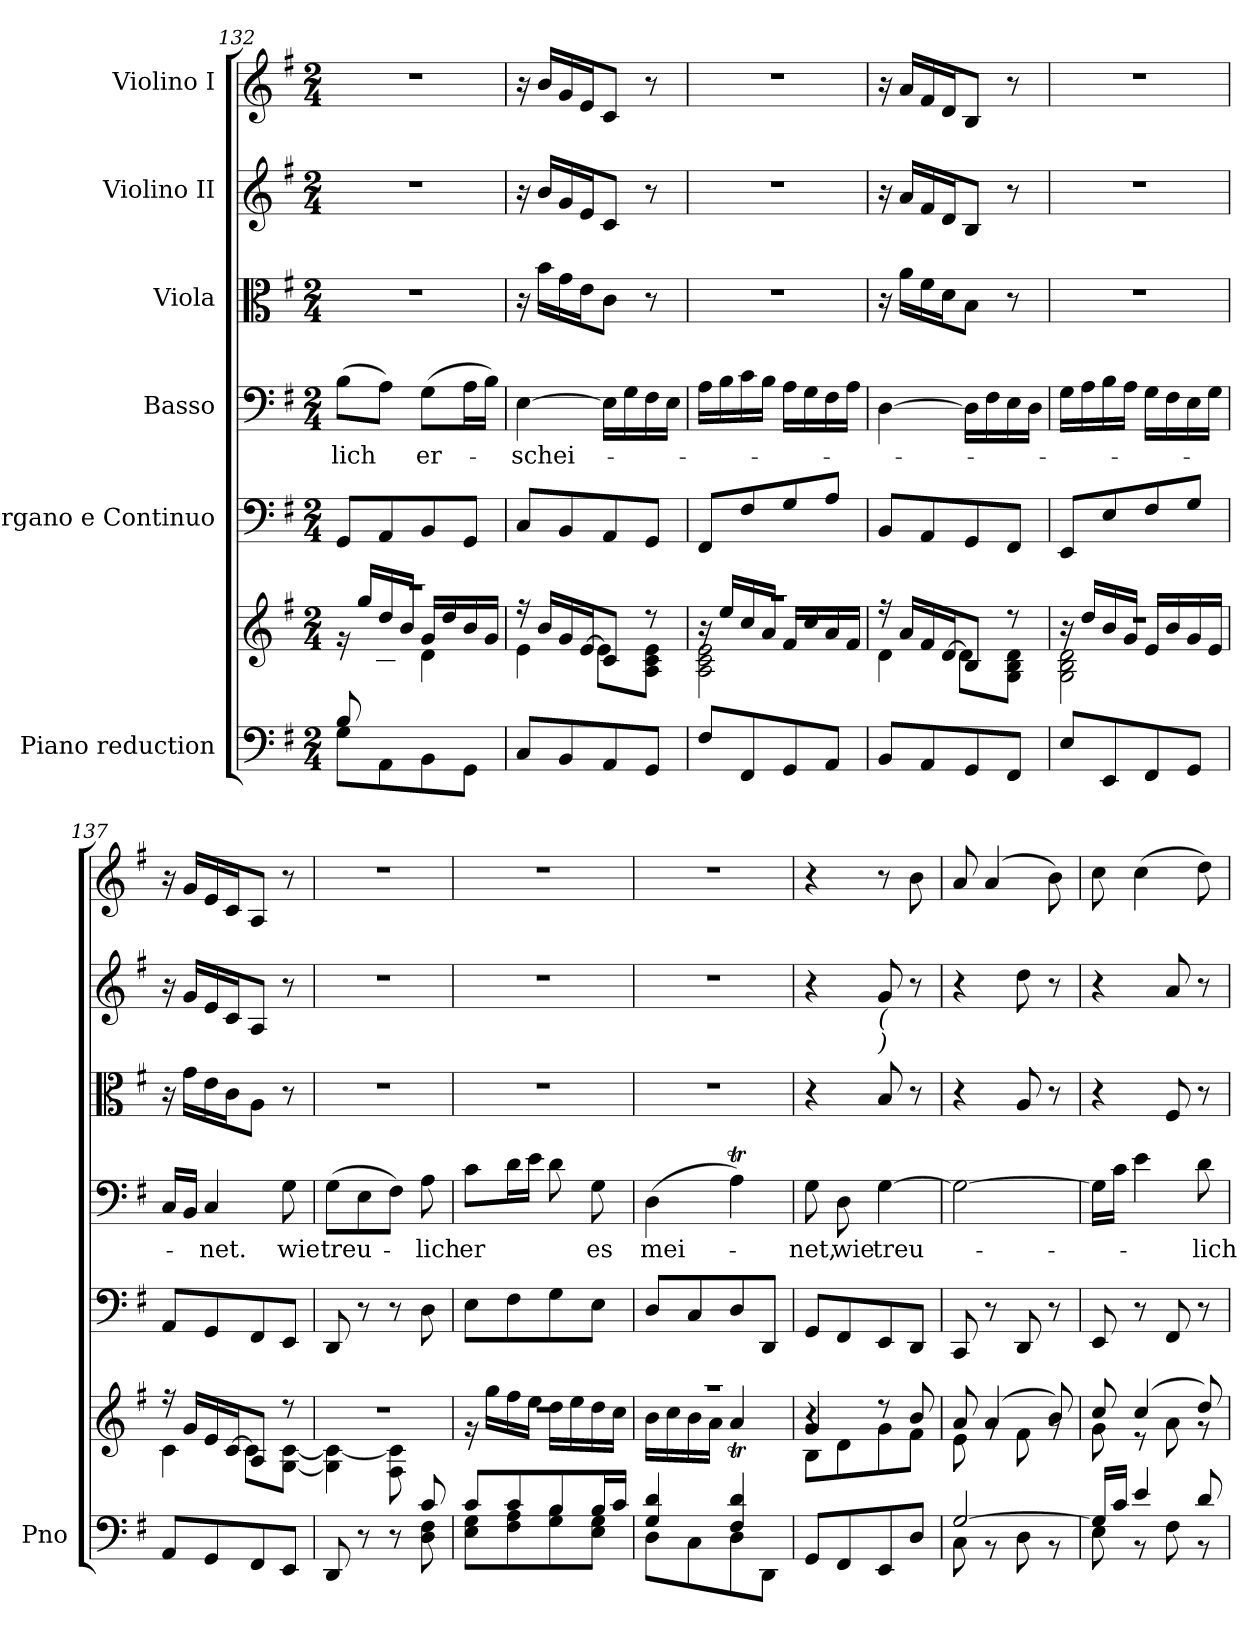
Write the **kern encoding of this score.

**kern	**kern	**kern	**kern	**text	**kern	**kern	**kern
*part6	*part6	*part5	*part4	*part4	*part3	*part2	*part1
*staff7	*staff6	*staff5	*staff4	*staff4	*staff3	*staff2	*staff1
*I"Piano reduction	*	*I"Organo e Continuo	*I"Basso	*	*I"Viola	*I"Violino II	*I"Violino I
*I'Pno	*	*	*	*	*	*	*
*clefF4	*clefG2	*clefF4	*clefF4	*	*clefC3	*clefG2	*clefG2
*k[f#]	*k[f#]	*k[f#]	*k[f#]	*	*k[f#]	*k[f#]	*k[f#]
*M2/4	*M2/4	*M2/4	*M2/4	*	*M2/4	*M2/4	*M2/4
=132	=132	=132	=132	=132	=132	=132	=132
*^	*^	*	*	*	*	*	*
*	*	*	*^	*	*	*	*	*	*
!	!	!	!	!	!	!	!LO:LY:b	!	!	!
8B/L	8G\L	2rccc	8ryy	16r	8GG/L	(>8B\L	-lich	2r	2r	2r
.	.	.	.	16gg/LL	.	.	.	.	.	.
4.ryy	8AA\	.	8c\J	16dd/	8AA/	8A\J)	.	.	.	.
.	.	.	.	16b/JJ	.	.	.	.	.	.
!	!	!	!	!	!	!	!LO:LY:b	!	!	!
.	8BB\	.	4d\	16g/LL	8BB/	(>8G\L	er-	.	.	.
.	.	.	.	16dd/	.	.	.	.	.	.
.	8GG\J	.	.	16b/	8GG/J	16A\L	.	.	.	.
.	.	.	.	16g/JJ	.	16B\JJ)	.	.	.	.
*v	*v	*	*	*	*	*	*	*	*	*
!!LO:LB:g=z
=133	=133	=133	=133	=133	=133	=133	=133	=133	=133
!	!	!	!	!	!	!LO:LY:b	!	!	!
*	*	*v	*v	*	*	*	*	*	*
8C/L	16r	4e\	8C/L	[4E\	-schei-	16r	16r	16r
.	16b/LL	.	.	.	.	16b\LL	16b/LL	16b/LL
8BB/	16g/	.	8BB/	.	.	16g\	16g/	16g/
.	[16e/J	.	.	.	.	16e\J	16e/J	16e/J
8AA/	8c/J	8e\L]	8AA/	16E\LL]	.	8c\J	8c/J	8c/J
.	.	.	.	16G\	.	.	.	.
8GG/J	8r	8A\ 8c\ 8e\J	8GG/J	16F#\	.	8r	8r	8r
.	.	.	.	16E\JJ	.	.	.	.
=134	=134	=134	=134	=134	=134	=134	=134	=134
*	*	*^	*	*	*	*	*	*
8F#/L	2raa	2A\ 2c\ 2e\	16r	8FF#/L	16A\LL	.	2r	2r	2r
.	.	.	16ee/LL	.	16B\	.	.	.	.
8FF#/	.	.	16cc/	8F#/	16c\	.	.	.	.
.	.	.	16a/JJ	.	16B\JJ	.	.	.	.
8GG/	.	.	16f#/LL	8G/	16A\LL	.	.	.	.
.	.	.	16cc/	.	16G\	.	.	.	.
8AA/J	.	.	16a/	8A/J	16F#\	.	.	.	.
.	.	.	16f#/JJ	.	16A\JJ	.	.	.	.
*	*	*v	*v	*	*	*	*	*	*
=135	=135	=135	=135	=135	=135	=135	=135	=135
8BB/L	16r	4d\	8BB/L	[4D\	.	16r	16r	16r
.	16a/LL	.	.	.	.	16a\LL	16a/LL	16a/LL
8AA/	16f#/	.	8AA/	.	.	16f#\	16f#/	16f#/
.	[16d/J	.	.	.	.	16d\J	16d/J	16d/J
8GG/	8B/J	8d\L]	8GG/	16D\LL]	.	8B\J	8B/J	8B/J
.	.	.	.	16F#\	.	.	.	.
8FF#/J	8r	8G\ 8B\ 8d\J	8FF#/J	16E\	.	8r	8r	8r
.	.	.	.	16D\JJ	.	.	.	.
=136	=136	=136	=136	=136	=136	=136	=136	=136
*	*	*^	*	*	*	*	*	*
8E/L	2rdd	2G\ 2B\ 2d\	16r	8EE/L	16G\LL	.	2r	2r	2r
.	.	.	16dd/LL	.	16A\	.	.	.	.
8EE/	.	.	16b/	8E/	16B\	.	.	.	.
.	.	.	16g/JJ	.	16A\JJ	.	.	.	.
8FF#/	.	.	16e/LL	8F#/	16G\LL	.	.	.	.
.	.	.	16b/	.	16F#\	.	.	.	.
8GG/J	.	.	16g/	8G/J	16E\	.	.	.	.
.	.	.	16e/JJ	.	16G\JJ	.	.	.	.
*	*	*v	*v	*	*	*	*	*	*
=137	=137	=137	=137	=137	=137	=137	=137	=137
8AA/L	16r	4c\	8AA/L	16C/LL	.	16r	16r	16r
.	16g/LL	.	.	16BB/JJ	.	16g\LL	16g/LL	16g/LL
!	!	!	!	!	!LO:LY:b	!	!	!
8GG/	16e/	.	8GG/	4C/	-net.	16e\	16e/	16e/
.	[16c/J	.	.	.	.	16c\J	16c/J	16c/J
8FF#/	8A/J	8c\L]	8FF#/	.	.	8A\J	8A/J	8A/J
!	!	!	!	!	!LO:LY:b	!	!	!
8EE/J	8r	[8G\ [8c\J	8EE/J	8G\	wie	8r	8r	8r
=138	=138	=138	=138	=138	=138	=138	=138	=138
*^	*	*	*	*	*	*	*	*
!	!	!	!	!	!	!LO:LY:b	!	!	!
4.ryy	8DD/	2r	4G\] 4c\_	8DD/	(>8G\L	treu-	2r	2r	2r
.	8r	.	.	8r	8E\	.	.	.	.
.	8r	.	8F#\ 8c\]	8r	8F#\J)	.	.	.	.
!	!	!	!	!	!	!LO:LY:b	!	!	!
8c/	8D\ 8F#\	.	8ryy	8D\	8A\	-lich	.	.	.
=139	=139	=139	=139	=139	=139	=139	=139	=139	=139
!	!	!	!	!	!	!LO:LY:b	!	!	!
8c/L	8E\ 8G\L	2rdd	16r	8E\L	8c\L	er	2r	2r	2r
.	.	.	16gg\LL	.	.	.	.	.	.
8c/	8F#\ 8A\	.	16ff#\	8F#\	16d\L	.	.	.	.
.	.	.	16ee\JJ	.	16e\JJ	.	.	.	.
8B/	8G\ 8B\	.	16dd\LL	8G\	8d\	.	.	.	.
.	.	.	16ee\	.	.	.	.	.	.
!	!	!	!	!	!	!LO:LY:b	!	!	!
16B/L	8E\ 8G\J	.	16dd\	8E\J	8G\	es	.	.	.
16c/JJ	.	.	16cc\JJ	.	.	.	.	.	.
=140	=140	=140	=140	=140	=140	=140	=140	=140	=140
!	!	!	!	!	!	!LO:LY:b	!	!	!
4G/ 4d/	8D\L	2r	16b\LL	8D/L	(>4D\	mei-	2r	2r	2r
.	.	.	16cc\	.	.	.	.	.	.
.	8C\	.	16b\	8C/	.	.	.	.	.
.	.	.	16a\JJ	.	.	.	.	.	.
4F#/ 4d/	8D\	.	4aT/	8D/	4AT\)	.	.	.	.
.	8DD\J	.	.	8DD/J	.	.	.	.	.
!!LO:PB:g=z
=141	=141	=141	=141	=141	=141	=141	=141	=141	=141
*	*	*	*^	*	*	*	*	*	*
!	!	!	!	!	!	!	!LO:LY:b	!	!	!
*v	*v	*	*	*	*	*	*	*	*	*
8GG/L	4g/	8B\L	4r	8GG/L	8G\	-net,	4r	4r	4r
!	!	!	!	!	!	!LO:LY:b	!	!	!
8FF#/	.	8d\	.	8FF#/	8D\	wie	.	.	.
!	!	!	!	!	!	!	!	!LO:TX:b:i:t=(	!
!	!	!	!	!	!	!	!	!LO:TX:b:i:t=)	!
!	!	!	!	!	!	!LO:LY:b	!	!	!
8EE/	8r	8g\	4ryy	8EE/	[4G\	treu-	8B/	8g/	8r
8D/J	8b/	8f#\J	.	8DD/J	.	.	8r	8r	8b\
*	*	*v	*v	*	*	*	*	*	*
=142	=142	=142	=142	=142	=142	=142	=142	=142
*^	*	*	*	*	*	*	*	*
[2G/	8C\	8a/	8e\	8CC/	2G\_	.	4r	4r	8a/
.	8r	(>4a/	8rg	8r	.	.	.	.	(>4a/
.	8D\	.	8f#\	8DD/	.	.	8A/	8dd\	.
.	8r	8b/)	8rg	8r	.	.	8r	8r	8b\)
=143	=143	=143	=143	=143	=143	=143	=143	=143	=143
16G/LL]	8E\	8cc/	8g\	8EE/	16G\LL]	.	4r	4r	8cc\
16c/JJ	.	.	.	.	16c\JJ	.	.	.	.
4e/	8r	(>4cc/	8r	8r	4e\	.	.	.	(>4cc\
.	8F#\	.	8a\	8FF#/	.	.	8F#/	8a/	.
!	!	!	!	!	!	!LO:LY:b	!	!	!
8d/	8r	8dd/)	8r	8r	8d\	-lich	8r	8r	8dd\)
*v	*v	*	*	*	*	*	*	*	*
*	*v	*v	*	*	*	*	*	*
=	=	=	=	=	=	=	=
*-	*-	*-	*-	*-	*-	*-	*-
